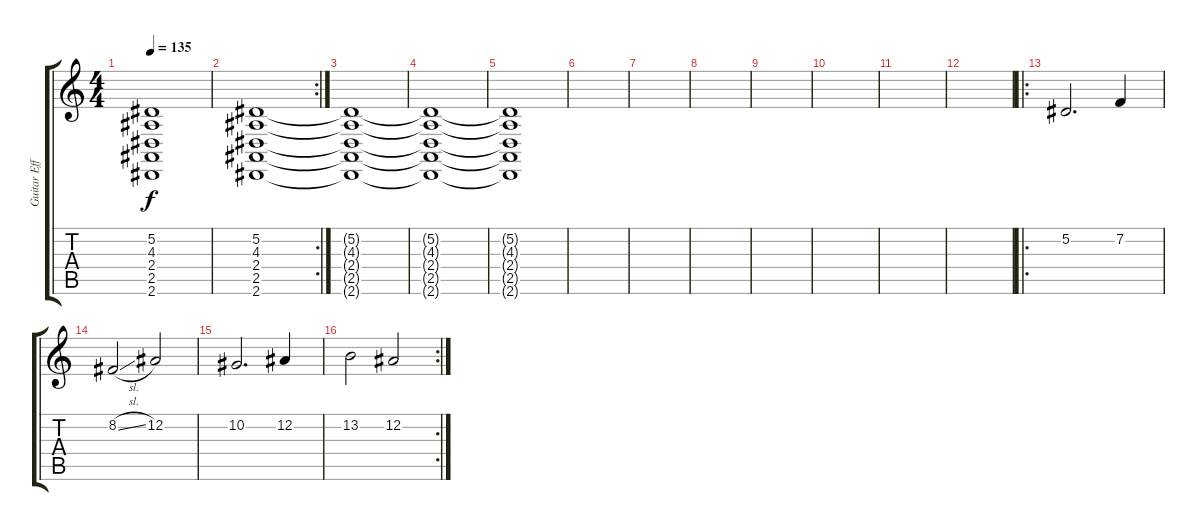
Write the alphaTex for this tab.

\track ("Guitar Effect" "Guitar Eff") {instrument synthstrings1}
\staff {score tabs}
\tuning (Eb4 Bb3 Gb3 Db3 Ab2 Db2) {hide}
\ts (4 4)
\tempo 135
\clef g2
\ks c
(5.2{t} 4.3{t} 2.4{t} 2.5{t} 2.6{t}).1{dy f} |
\rc 2
(5.2 4.3 2.4 2.5 2.6).1 |
(5.2{t} 4.3{t} 2.4{t} 2.5{t} 2.6{t}).1 |
(5.2{t} 4.3{t} 2.4{t} 2.5{t} 2.6{t}).1 |
(5.2{t} 4.3{t} 2.4{t} 2.5{t} 2.6{t}).1 |
|
|
|
|
|
|
|
\ro
5.2.2{d} 7.2.4 |
8.2{sl}.2 12.2.2 |
10.2.2{d} 12.2.4 |
\rc 2
13.2.2 12.2.2
